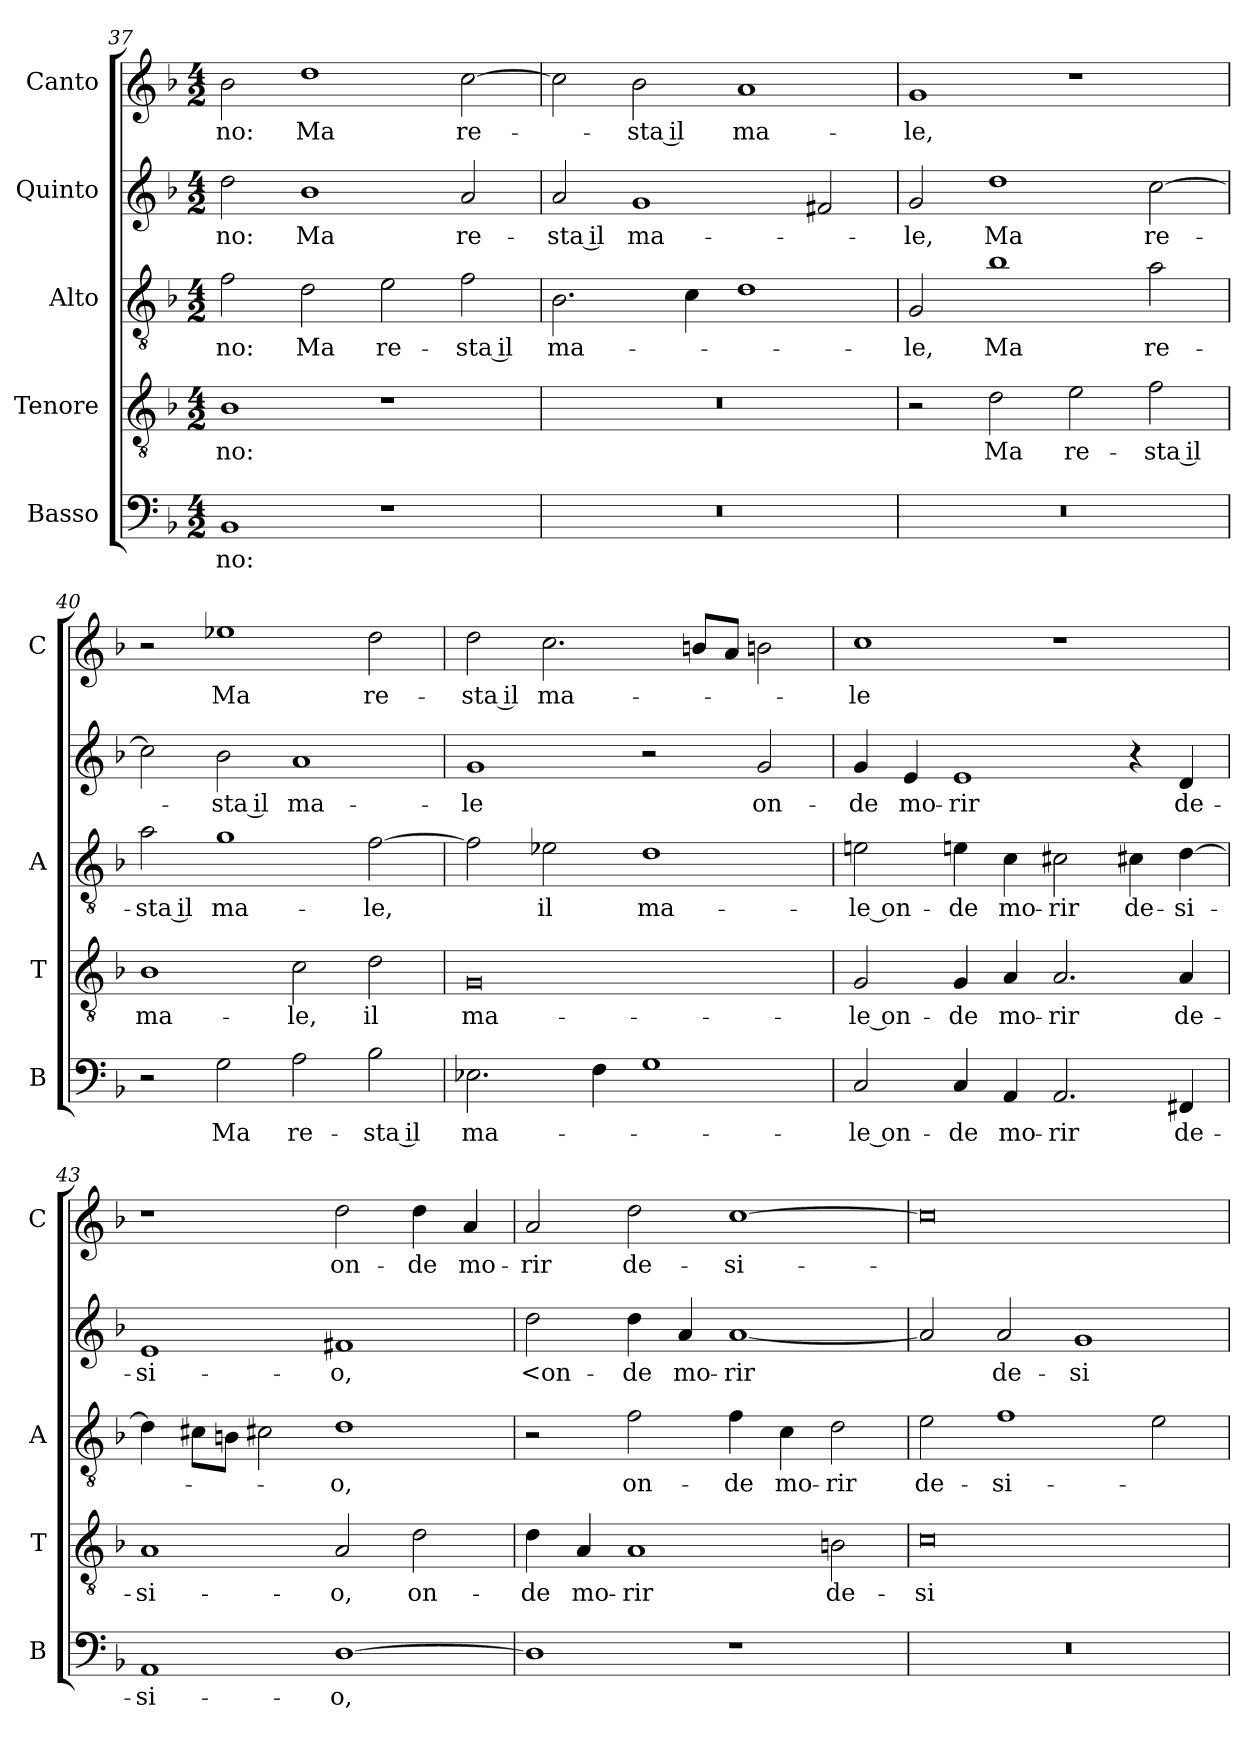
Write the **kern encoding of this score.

**kern	**text	**kern	**text	**kern	**text	**kern	**text	**kern	**text
*part5	*part5	*part4	*part4	*part3	*part3	*part2	*part2	*part1	*part1
*staff5	*staff5	*staff4	*staff4	*staff3	*staff3	*staff2	*staff2	*staff1	*staff1
*I"Basso	*	*I"Tenore	*	*I"Alto	*	*I"Quinto	*	*I"Canto	*
*I'B	*	*I'T	*	*I'A	*	*	*	*I'C	*
*clefF4	*	*clefGv2	*	*clefGv2	*	*clefG2	*	*clefG2	*
*k[b-]	*	*k[b-]	*	*k[b-]	*	*k[b-]	*	*k[b-]	*
*M4/2	*	*M4/2	*	*M4/2	*	*M4/2	*	*M4/2	*
=37	=37	=37	=37	=37	=37	=37	=37	=37	=37
1BB-	-no:	1B-	-no:	2f	-no:	2dd	-no:	2b-	-no:
.	.	.	.	2d	Ma	1b-	Ma	1dd	Ma
1r	.	1r	.	2e	re-	.	.	.	.
.	.	.	.	2f	-sta il	2a	re-	[2cc	re-
=38	=38	=38	=38	=38	=38	=38	=38	=38	=38
0r	.	0r	.	2.B-	ma-	2a	-sta il	2cc]	.
.	.	.	.	.	.	1g	ma-	2b-	-sta il
.	.	.	.	4c	.	.	.	.	.
.	.	.	.	1d	.	.	.	1a	ma-
.	.	.	.	.	.	2f#X	.	.	.
=39	=39	=39	=39	=39	=39	=39	=39	=39	=39
0r	.	2r	.	2G	-le,	2g	-le,	1g	-le,
.	.	2d	Ma	1b-	Ma	1dd	Ma	.	.
.	.	2e	re-	.	.	.	.	1r	.
.	.	2f	-sta il	2a	re-	[2cc	re-	.	.
=40	=40	=40	=40	=40	=40	=40	=40	=40	=40
2r	.	1B-	ma-	2a	-sta il	2cc]	.	2r	.
2G	Ma	.	.	1g	ma-	2b-	-sta il	1ee-X	Ma
2A	re-	2c	-le,	.	.	1a	ma-	.	.
2B-	-sta il	2d	il	[2f	-le,	.	.	2dd	re-
=41	=41	=41	=41	=41	=41	=41	=41	=41	=41
2.E-X	ma-	0G	ma-	2f]	.	1g	-le	2dd	-sta il
.	.	.	.	2e-X	il	.	.	2.cc	ma-
4F	.	.	.	.	.	.	.	.	.
1G	.	.	.	1d	ma-	2r	.	.	.
.	.	.	.	.	.	.	.	8bnL	.
.	.	.	.	.	.	.	.	8aJ	.
.	.	.	.	.	.	2g	on-	2bn	.
=42	=42	=42	=42	=42	=42	=42	=42	=42	=42
2C	-le on-	2G	-le on-	2en	-le on-	4g	-de	1cc	-le
.	.	.	.	.	.	4e	mo-	.	.
4C	-de	4G	-de	4en	-de	1e	-rir	.	.
4AA	mo-	4A	mo-	4c	mo-	.	.	.	.
2.AA	-rir	2.A	-rir	2c#X	-rir	.	.	1r	.
.	.	.	.	4c#X	de-	4r	.	.	.
4FF#X	de-	4A	de-	[4d	-si-	4d	de-	.	.
=43	=43	=43	=43	=43	=43	=43	=43	=43	=43
1AA	-si-	1A	-si-	4d]	.	1e	-si-	1r	.
.	.	.	.	8c#XL	.	.	.	.	.
.	.	.	.	8BnJ	.	.	.	.	.
.	.	.	.	2c#X	.	.	.	.	.
[1D	-o,	2A	-o,	1d	-o,	1f#X	-o,	2dd	on-
.	.	2d	on-	.	.	.	.	4dd	-de
.	.	.	.	.	.	.	.	4a	mo-
=44	=44	=44	=44	=44	=44	=44	=44	=44	=44
1D]	.	4d	-de	2r	.	2dd	<on-	2a	-rir
.	.	4A	mo-	.	.	.	.	.	.
.	.	1A	-rir	2f	on-	4dd	-de	2dd	de-
.	.	.	.	.	.	4a	mo-	.	.
1r	.	.	.	4f	-de	[1a	-rir	[1cc	-si-
.	.	.	.	4c	mo-	.	.	.	.
.	.	2Bn	de-	2d	-rir	.	.	.	.
=45	=45	=45	=45	=45	=45	=45	=45	=45	=45
0r	.	0c	-si-	2e	de-	2a]	.	0cc]	.
.	.	.	.	1f	-si-	2a	de-	.	.
.	.	.	.	.	.	1g	-si-	.	.
.	.	.	.	2e	.	.	.	.	.
=	=	=	=	=	=	=	=	=	=
*-	*-	*-	*-	*-	*-	*-	*-	*-	*-
